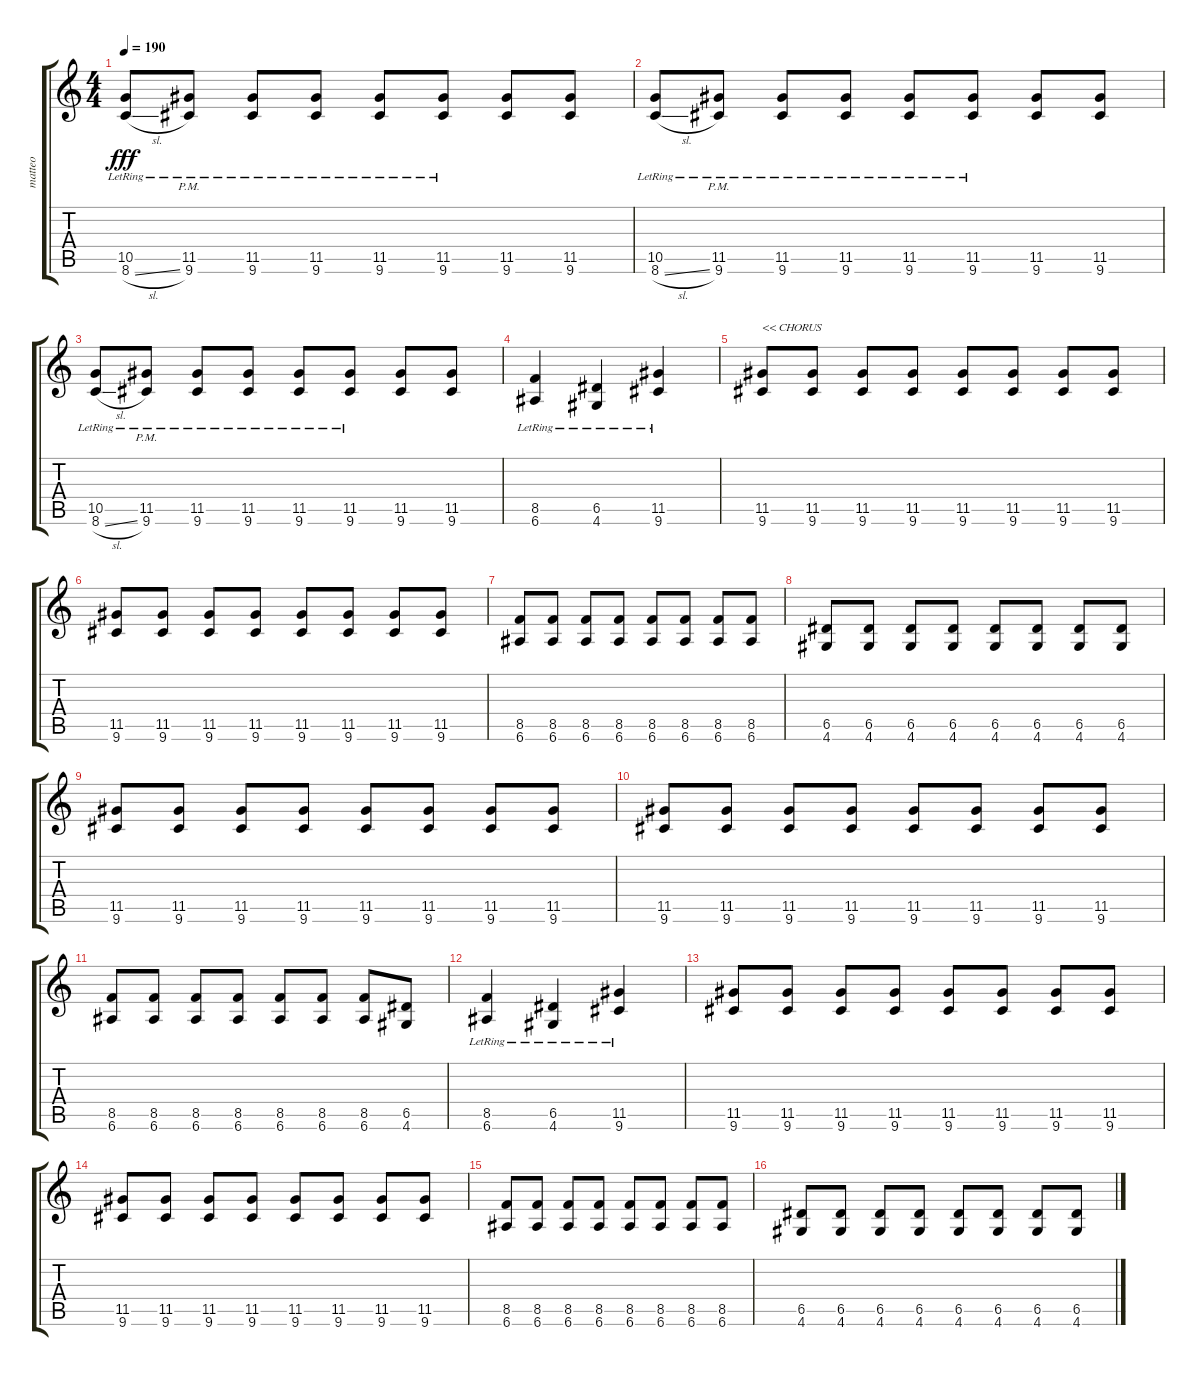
\track ("matteo" "matteo") {instrument distortionguitar}
\staff {score tabs}
\tuning (E4 B3 G3 D3 A2 E2) {hide}
\ts (4 4)
\tempo 190
\clef g2
\ks c
(10.5{lr} 8.6{sl lr}).8{dy fff} (11.5{pm lr} 9.6{pm lr}).8 (11.5{lr} 9.6{lr}).8 (11.5{lr} 9.6{lr}).8 (11.5{lr} 9.6{lr}).8 (11.5{lr} 9.6{lr}).8 (11.5 9.6).8 (11.5 9.6).8 |
(10.5{lr} 8.6{sl lr}).8 (11.5{pm lr} 9.6{pm lr}).8 (11.5{lr} 9.6{lr}).8 (11.5{lr} 9.6{lr}).8 (11.5{lr} 9.6{lr}).8 (11.5{lr} 9.6{lr}).8 (11.5 9.6).8 (11.5 9.6).8 |
(10.5{lr} 8.6{sl lr}).8 (11.5{pm lr} 9.6{pm lr}).8 (11.5{lr} 9.6{lr}).8 (11.5{lr} 9.6{lr}).8 (11.5{lr} 9.6{lr}).8 (11.5{lr} 9.6{lr}).8 (11.5 9.6).8 (11.5 9.6).8 |
(8.5{lr} 6.6{lr}).4 (6.5{lr} 4.6{lr}).4 (11.5{lr} 9.6{lr}).4 |
(11.5 9.6).8{txt "<< CHORUS"} (11.5 9.6).8 (11.5 9.6).8 (11.5 9.6).8 (11.5 9.6).8 (11.5 9.6).8 (11.5 9.6).8 (11.5 9.6).8 |
(11.5 9.6).8 (11.5 9.6).8 (11.5 9.6).8 (11.5 9.6).8 (11.5 9.6).8 (11.5 9.6).8 (11.5 9.6).8 (11.5 9.6).8 |
(8.5 6.6).8 (8.5 6.6).8 (8.5 6.6).8 (8.5 6.6).8 (8.5 6.6).8 (8.5 6.6).8 (8.5 6.6).8 (8.5 6.6).8 |
(6.5 4.6).8 (6.5 4.6).8 (6.5 4.6).8 (6.5 4.6).8 (6.5 4.6).8 (6.5 4.6).8 (6.5 4.6).8 (6.5 4.6).8 |
(11.5 9.6).8 (11.5 9.6).8 (11.5 9.6).8 (11.5 9.6).8 (11.5 9.6).8 (11.5 9.6).8 (11.5 9.6).8 (11.5 9.6).8 |
(11.5 9.6).8 (11.5 9.6).8 (11.5 9.6).8 (11.5 9.6).8 (11.5 9.6).8 (11.5 9.6).8 (11.5 9.6).8 (11.5 9.6).8 |
(8.5 6.6).8 (8.5 6.6).8 (8.5 6.6).8 (8.5 6.6).8 (8.5 6.6).8 (8.5 6.6).8 (8.5 6.6).8 (6.5 4.6).8 |
(8.5{lr} 6.6{lr}).4 (6.5{lr} 4.6{lr}).4 (11.5{lr} 9.6{lr}).4 |
(11.5 9.6).8 (11.5 9.6).8 (11.5 9.6).8 (11.5 9.6).8 (11.5 9.6).8 (11.5 9.6).8 (11.5 9.6).8 (11.5 9.6).8 |
(11.5 9.6).8 (11.5 9.6).8 (11.5 9.6).8 (11.5 9.6).8 (11.5 9.6).8 (11.5 9.6).8 (11.5 9.6).8 (11.5 9.6).8 |
(8.5 6.6).8 (8.5 6.6).8 (8.5 6.6).8 (8.5 6.6).8 (8.5 6.6).8 (8.5 6.6).8 (8.5 6.6).8 (8.5 6.6).8 |
(6.5 4.6).8 (6.5 4.6).8 (6.5 4.6).8 (6.5 4.6).8 (6.5 4.6).8 (6.5 4.6).8 (6.5 4.6).8 (6.5 4.6).8
